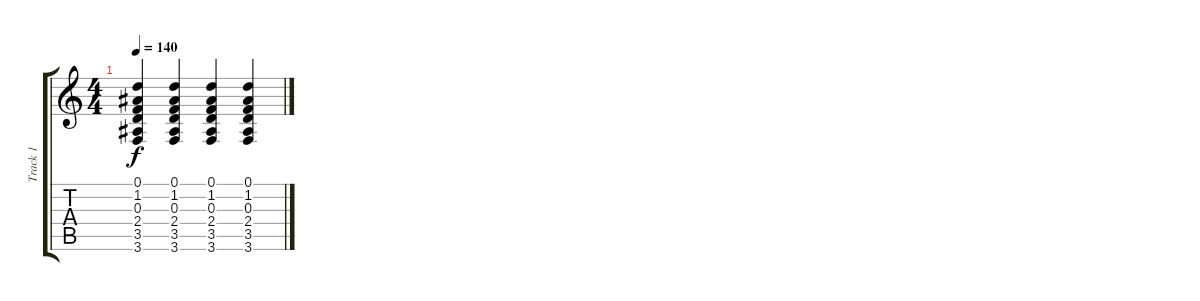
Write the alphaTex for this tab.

\track ("Track 1" "Track 1") {instrument acousticguitarsteel}
\staff {score tabs}
\tuning (D4 A3 F3 C3 G2 D2) {hide}
\ts (4 4)
\tempo 140
\clef g2
\ks c
(0.1 1.2 0.3 2.4 3.5 3.6).4{dy f} (0.1 1.2 0.3 2.4 3.5 3.6).4 (0.1 1.2 0.3 2.4 3.5 3.6).4 (0.1 1.2 0.3 2.4 3.5 3.6).4
